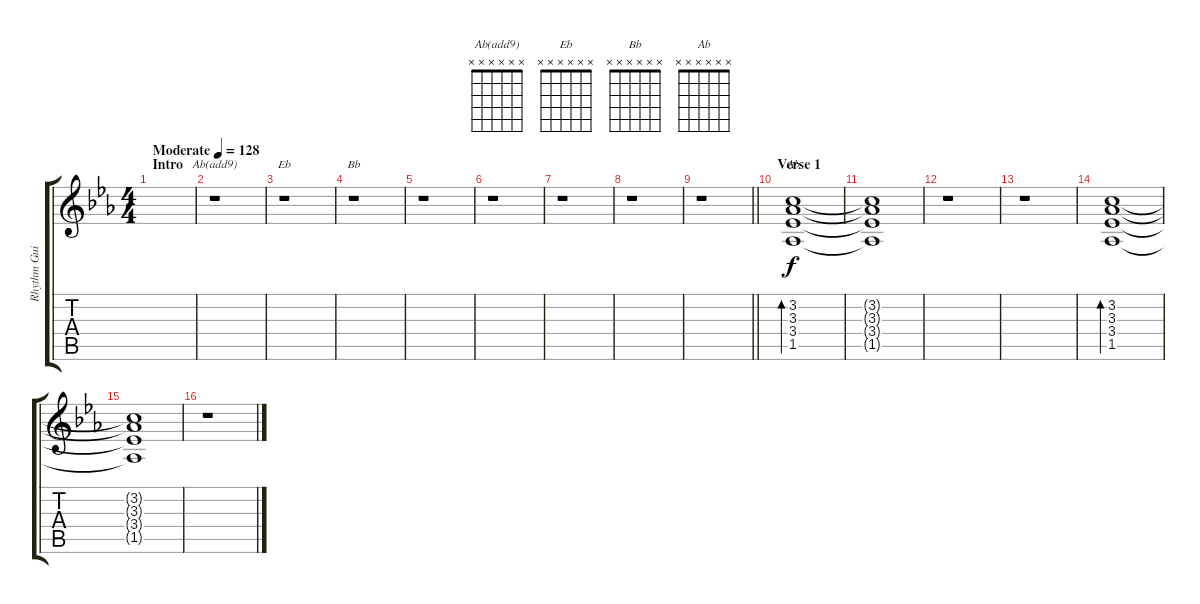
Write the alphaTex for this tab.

\track ("Rhythm Guitar #2" "Rhythm Gui") {instrument electricguitarclean}
\staff {score tabs}
\tuning (D4 A3 F3 C3 G2 D2) {hide}
\chord ("Ab(add9)" x x x x x x)
\chord ("Eb" x x x x x x)
\chord ("Bb" x x x x x x)
\chord ("Ab" x x x x x x)
\ts (4 4)
\section ("" "Intro")
\tempo (128 "Moderate")
\clef g2
\ks eb
|
r.1{ch "Ab(add9)"} |
r.1{ch "Eb"} |
r.1{ch "Bb"} |
r.1 |
r.1 |
r.1 |
r.1 |
\barLineRight lightlight
r.1 |
\section ("" "Verse 1")
(3.2 3.3 3.4 1.5).1{bd 120 ch "Ab"} |
(3.2{t} 3.3{t} 3.4{t} 1.5{t}).1 |
r.1 |
r.1 |
(3.2 3.3 3.4 1.5).1{bd 120} |
(3.2{t} 3.3{t} 3.4{t} 1.5{t}).1 |
r.1
